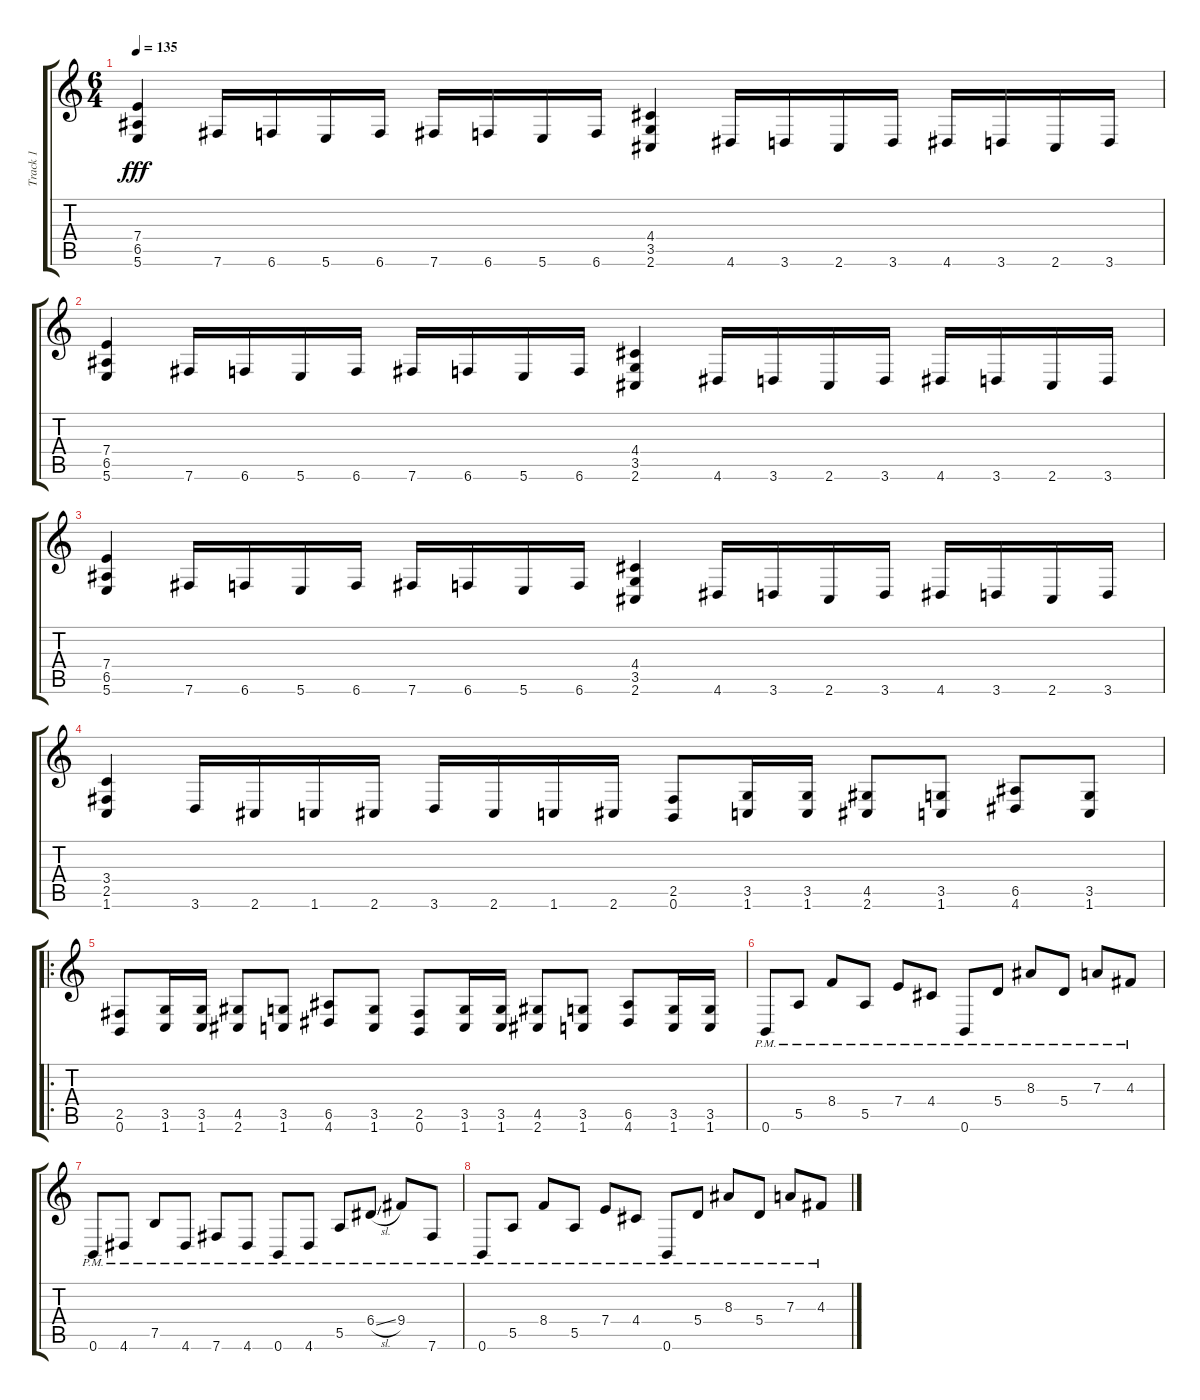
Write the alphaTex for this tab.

\track ("Track 1" "Track 1") {instrument distortionguitar}
\staff {score tabs}
\tuning (B3 Gb3 D3 A2 E2 B1) {hide}
\ts (6 4)
\tempo 135
\clef g2
\ks c
(7.4 6.5 5.6).4{dy fff} 7.6.16 6.6.16 5.6.16 6.6.16 7.6.16 6.6.16 5.6.16 6.6.16 (4.4 3.5 2.6).4 4.6.16 3.6.16 2.6.16 3.6.16 4.6.16 3.6.16 2.6.16 3.6.16 |
(7.4 6.5 5.6).4 7.6.16 6.6.16 5.6.16 6.6.16 7.6.16 6.6.16 5.6.16 6.6.16 (4.4 3.5 2.6).4 4.6.16 3.6.16 2.6.16 3.6.16 4.6.16 3.6.16 2.6.16 3.6.16 |
(7.4 6.5 5.6).4 7.6.16 6.6.16 5.6.16 6.6.16 7.6.16 6.6.16 5.6.16 6.6.16 (4.4 3.5 2.6).4 4.6.16 3.6.16 2.6.16 3.6.16 4.6.16 3.6.16 2.6.16 3.6.16 |
(3.4 2.5 1.6).4 3.6.16 2.6.16 1.6.16 2.6.16 3.6.16 2.6.16 1.6.16 2.6.16 (2.5 0.6).8 (3.5 1.6).16 (3.5 1.6).16 (4.5 2.6).8 (3.5 1.6).8 (6.5 4.6).8 (3.5 1.6).8 |
\ro
(2.5 0.6).8 (3.5 1.6).16 (3.5 1.6).16 (4.5 2.6).8 (3.5 1.6).8 (6.5 4.6).8 (3.5 1.6).8 (2.5 0.6).8 (3.5 1.6).16 (3.5 1.6).16 (4.5 2.6).8 (3.5 1.6).8 (6.5 4.6).8 (3.5 1.6).16 (3.5 1.6).16 |
0.6{pm}.8 5.5{pm}.8 8.4{pm}.8 5.5{pm}.8 7.4{pm}.8 4.4{pm}.8 0.6{pm}.8 5.4{pm}.8 8.3{pm}.8 5.4{pm}.8 7.3{pm}.8 4.3{pm}.8 |
0.6{pm}.8 4.6{pm}.8 7.5{pm}.8 4.6{pm}.8 7.6{pm}.8 4.6{pm}.8 0.6{pm}.8 4.6{pm}.8 5.5{pm}.8 6.4{sl pm}.8 9.4{pm}.8 7.6{pm}.8 |
0.6{pm}.8 5.5{pm}.8 8.4{pm}.8 5.5{pm}.8 7.4{pm}.8 4.4{pm}.8 0.6{pm}.8 5.4{pm}.8 8.3{pm}.8 5.4{pm}.8 7.3{pm}.8 4.3{pm}.8
